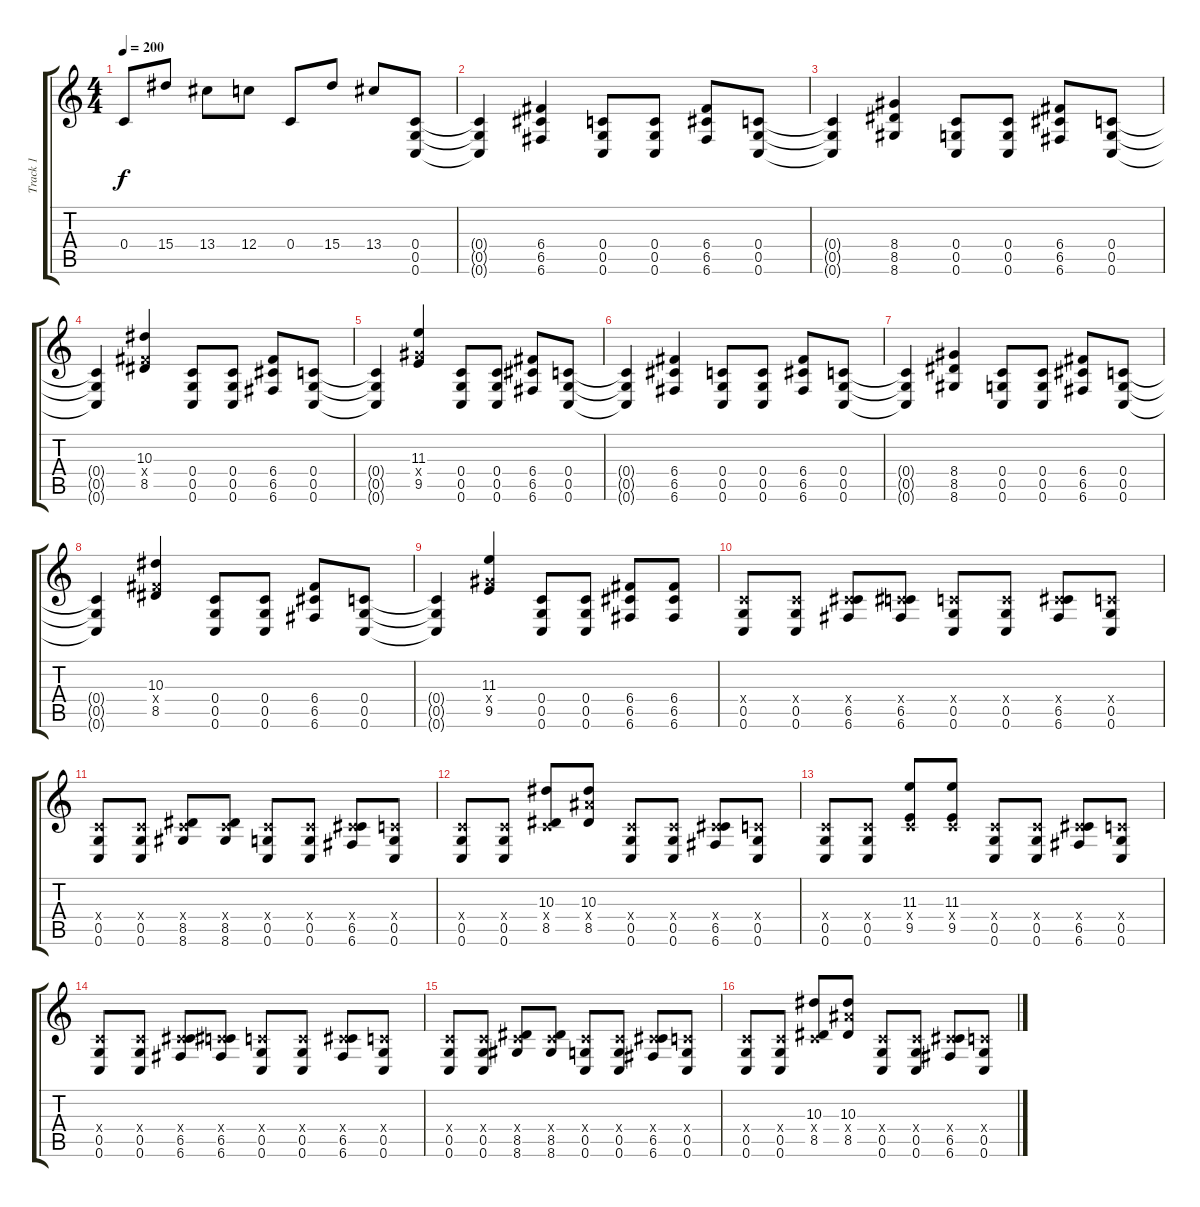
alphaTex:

\track ("Track 1" "Track 1") {instrument overdrivenguitar}
\staff {score tabs}
\tuning (D4 A3 F3 C3 G2 C2) {hide}
\ts (4 4)
\tempo 200
\clef g2
\ks c
0.4.8{dy f} 15.4.8 13.4.8 12.4.8 0.4.8 15.4.8 13.4.8 (0.4 0.5 0.6).8 |
(0.4{t} 0.5{t} 0.6{t}).4 (6.4 6.5 6.6).4 (0.4 0.5 0.6).8 (0.4 0.5 0.6).8 (6.4 6.5 6.6).8 (0.4 0.5 0.6).8 |
(0.4{t} 0.5{t} 0.6{t}).4 (8.4 8.5 8.6).4 (0.4 0.5 0.6).8 (0.4 0.5 0.6).8 (6.4 6.5 6.6).8 (0.4 0.5 0.6).8 |
(0.4{t} 0.5{t} 0.6{t}).4 (10.3 6.4{x} 8.5).4 (0.4 0.5 0.6).8 (0.4 0.5 0.6).8 (6.4 6.5 6.6).8 (0.4 0.5 0.6).8 |
(0.4{t} 0.5{t} 0.6{t}).4 (11.3 8.4{x} 9.5).4 (0.4 0.5 0.6).8 (0.4 0.5 0.6).8 (6.4 6.5 6.6).8 (0.4 0.5 0.6).8 |
(0.4{t} 0.5{t} 0.6{t}).4 (6.4 6.5 6.6).4 (0.4 0.5 0.6).8 (0.4 0.5 0.6).8 (6.4 6.5 6.6).8 (0.4 0.5 0.6).8 |
(0.4{t} 0.5{t} 0.6{t}).4 (8.4 8.5 8.6).4 (0.4 0.5 0.6).8 (0.4 0.5 0.6).8 (6.4 6.5 6.6).8 (0.4 0.5 0.6).8 |
(0.4{t} 0.5{t} 0.6{t}).4 (10.3 6.4{x} 8.5).4 (0.4 0.5 0.6).8 (0.4 0.5 0.6).8 (6.4 6.5 6.6).8 (0.4 0.5 0.6).8 |
(0.4{t} 0.5{t} 0.6{t}).4 (11.3 8.4{x} 9.5).4 (0.4 0.5 0.6).8 (0.4 0.5 0.6).8 (6.4 6.5 6.6).8 (6.4 6.5 6.6).8 |
(0.4{x} 0.5 0.6).8 (0.4{x} 0.5 0.6).8 (0.4{x} 6.5 6.6).8 (0.4{x} 6.5 6.6).8 (0.4{x} 0.5 0.6).8 (0.4{x} 0.5 0.6).8 (0.4{x} 6.5 6.6).8 (0.4{x} 0.5 0.6).8 |
(0.4{x} 0.5 0.6).8 (0.4{x} 0.5 0.6).8 (0.4{x} 8.5 8.6).8 (0.4{x} 8.5 8.6).8 (0.4{x} 0.5 0.6).8 (0.4{x} 0.5 0.6).8 (0.4{x} 6.5 6.6).8 (0.4{x} 0.5 0.6).8 |
(0.4{x} 0.5 0.6).8 (0.4{x} 0.5 0.6).8 (10.3 0.4{x} 8.5).8 (10.3 10.4{x} 8.5).8 (0.4{x} 0.5 0.6).8 (0.4{x} 0.5 0.6).8 (0.4{x} 6.5 6.6).8 (0.4{x} 0.5 0.6).8 |
(0.4{x} 0.5 0.6).8 (0.4{x} 0.5 0.6).8 (11.3 0.4{x} 9.5).8 (11.3 0.4{x} 9.5).8 (0.4{x} 0.5 0.6).8 (0.4{x} 0.5 0.6).8 (0.4{x} 6.5 6.6).8 (0.4{x} 0.5 0.6).8 |
(0.4{x} 0.5 0.6).8 (0.4{x} 0.5 0.6).8 (0.4{x} 6.5 6.6).8 (0.4{x} 6.5 6.6).8 (0.4{x} 0.5 0.6).8 (0.4{x} 0.5 0.6).8 (0.4{x} 6.5 6.6).8 (0.4{x} 0.5 0.6).8 |
(0.4{x} 0.5 0.6).8 (0.4{x} 0.5 0.6).8 (0.4{x} 8.5 8.6).8 (0.4{x} 8.5 8.6).8 (0.4{x} 0.5 0.6).8 (0.4{x} 0.5 0.6).8 (0.4{x} 6.5 6.6).8 (0.4{x} 0.5 0.6).8 |
(0.4{x} 0.5 0.6).8 (0.4{x} 0.5 0.6).8 (10.3 0.4{x} 8.5).8 (10.3 10.4{x} 8.5).8 (0.4{x} 0.5 0.6).8 (0.4{x} 0.5 0.6).8 (0.4{x} 6.5 6.6).8 (0.4{x} 0.5 0.6).8
